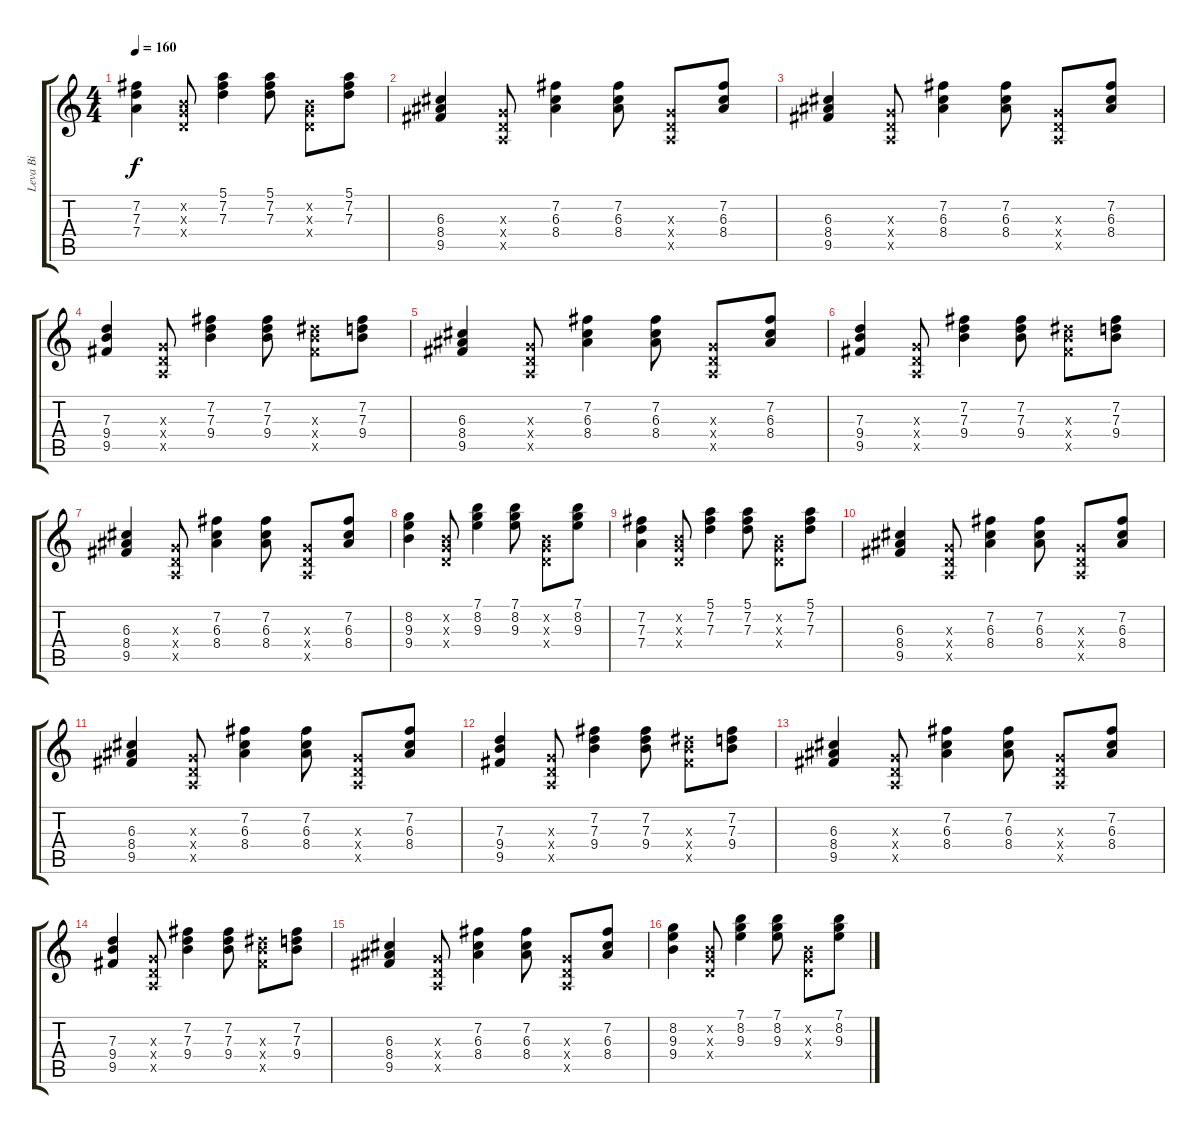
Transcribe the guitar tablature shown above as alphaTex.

\track ("Leva Bi" "Leva Bi") {instrument acousticguitarsteel}
\staff {score tabs}
\tuning (E4 B3 G3 D3 A2 E2) {hide}
\ts (4 4)
\tempo 160
\clef g2
\ks c
(7.2 7.3 7.4).4{dy f} (0.2{x} 0.3{x} 0.4{x}).8 (5.1 7.2 7.3).4 (5.1 7.2 7.3).8 (0.2{x} 0.3{x} 0.4{x}).8 (5.1 7.2 7.3).8 |
(6.3 8.4 9.5).4 (0.3{x} 0.4{x} 0.5{x}).8 (7.2 6.3 8.4).4 (7.2 6.3 8.4).8 (0.3{x} 0.4{x} 0.5{x}).8 (7.2 6.3 8.4).8 |
(6.3 8.4 9.5).4 (0.3{x} 0.4{x} 0.5{x}).8 (7.2 6.3 8.4).4 (7.2 6.3 8.4).8 (0.3{x} 0.4{x} 0.5{x}).8 (7.2 6.3 8.4).8 |
(7.3 9.4 9.5).4 (0.3{x} 0.4{x} 0.5{x}).8 (7.2 7.3 9.4).4 (7.2 7.3 9.4).8 (8.3{x} 9.4{x} 9.5{x}).8 (7.2 7.3 9.4).8 |
(6.3 8.4 9.5).4 (0.3{x} 0.4{x} 0.5{x}).8 (7.2 6.3 8.4).4 (7.2 6.3 8.4).8 (0.3{x} 0.4{x} 0.5{x}).8 (7.2 6.3 8.4).8 |
(7.3 9.4 9.5).4 (0.3{x} 0.4{x} 0.5{x}).8 (7.2 7.3 9.4).4 (7.2 7.3 9.4).8 (8.3{x} 9.4{x} 9.5{x}).8 (7.2 7.3 9.4).8 |
(6.3 8.4 9.5).4 (0.3{x} 0.4{x} 0.5{x}).8 (7.2 6.3 8.4).4 (7.2 6.3 8.4).8 (0.3{x} 0.4{x} 0.5{x}).8 (7.2 6.3 8.4).8 |
(8.2 9.3 9.4).4 (0.2{x} 0.3{x} 0.4{x}).8 (7.1 8.2 9.3).4 (7.1 8.2 9.3).8 (0.2{x} 0.3{x} 0.4{x}).8 (7.1 8.2 9.3).8 |
(7.2 7.3 7.4).4 (0.2{x} 0.3{x} 0.4{x}).8 (5.1 7.2 7.3).4 (5.1 7.2 7.3).8 (0.2{x} 0.3{x} 0.4{x}).8 (5.1 7.2 7.3).8 |
(6.3 8.4 9.5).4 (0.3{x} 0.4{x} 0.5{x}).8 (7.2 6.3 8.4).4 (7.2 6.3 8.4).8 (0.3{x} 0.4{x} 0.5{x}).8 (7.2 6.3 8.4).8 |
(6.3 8.4 9.5).4 (0.3{x} 0.4{x} 0.5{x}).8 (7.2 6.3 8.4).4 (7.2 6.3 8.4).8 (0.3{x} 0.4{x} 0.5{x}).8 (7.2 6.3 8.4).8 |
(7.3 9.4 9.5).4 (0.3{x} 0.4{x} 0.5{x}).8 (7.2 7.3 9.4).4 (7.2 7.3 9.4).8 (8.3{x} 9.4{x} 9.5{x}).8 (7.2 7.3 9.4).8 |
(6.3 8.4 9.5).4 (0.3{x} 0.4{x} 0.5{x}).8 (7.2 6.3 8.4).4 (7.2 6.3 8.4).8 (0.3{x} 0.4{x} 0.5{x}).8 (7.2 6.3 8.4).8 |
(7.3 9.4 9.5).4 (0.3{x} 0.4{x} 0.5{x}).8 (7.2 7.3 9.4).4 (7.2 7.3 9.4).8 (8.3{x} 9.4{x} 9.5{x}).8 (7.2 7.3 9.4).8 |
(6.3 8.4 9.5).4 (0.3{x} 0.4{x} 0.5{x}).8 (7.2 6.3 8.4).4 (7.2 6.3 8.4).8 (0.3{x} 0.4{x} 0.5{x}).8 (7.2 6.3 8.4).8 |
(8.2 9.3 9.4).4 (0.2{x} 0.3{x} 0.4{x}).8 (7.1 8.2 9.3).4 (7.1 8.2 9.3).8 (0.2{x} 0.3{x} 0.4{x}).8 (7.1 8.2 9.3).8
